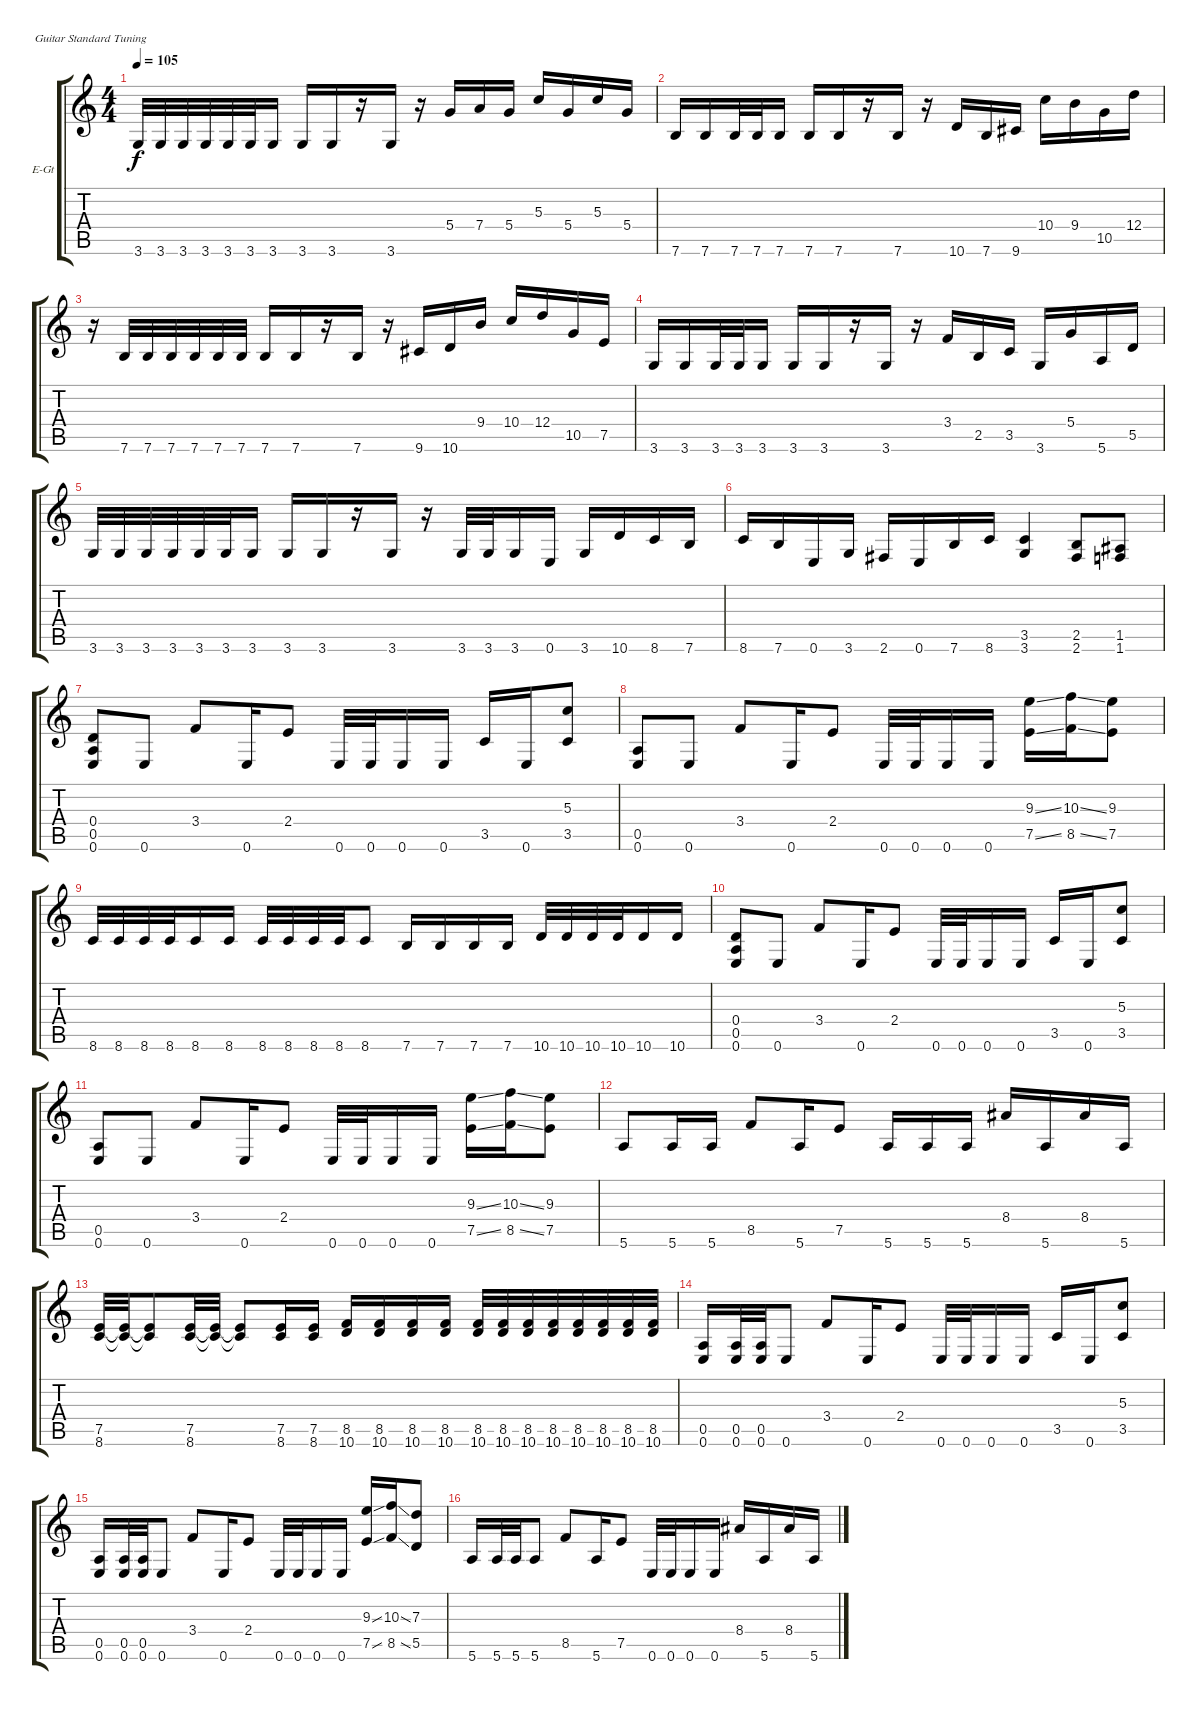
\defaultSystemsLayout 4
\bracketExtendMode groupsimilarinstruments
\firstSystemTrackNameOrientation horizontal
\otherSystemsTrackNameOrientation horizontal
\track ("Distortion" "E-Gt") {instrument distortionguitar}
\staff {score tabs}
\tuning (E4 B3 G3 D3 A2 E2)
\ts (4 4)
\tempo 105
\clef g2
\ks c
3.6.32{dy f} 3.6.32 3.6.32 3.6.32 3.6.32 3.6.32 3.6.16 3.6.16 3.6.16 r.16 3.6.16 r.16 5.4.16 7.4.16 5.4.16 5.3.16 5.4.16 5.3.16 5.4.16 |
7.6.16 7.6.16 7.6.32 7.6.32 7.6.16 7.6.16 7.6.16 r.16 7.6.16 r.16 10.6.16 7.6.16 9.6.16 10.4.16 9.4.16 10.5.16 12.4.16 |
\scale
0.385192 r.16 7.6.32 7.6.32 7.6.32 7.6.32 7.6.32 7.6.32 7.6.16 7.6.16 r.16 7.6.16 r.16 9.6.16 10.6.16 9.4.16 10.4.16 12.4.16 10.5.16 7.5.16 |
\scale
0.305035 3.6.16 3.6.16 3.6.32 3.6.32 3.6.16 3.6.16 3.6.16 r.16 3.6.16 r.16 3.4.16 2.5.16 3.5.16 3.6.16 5.4.16 5.6.16 5.5.16 |
3.6.32 3.6.32 3.6.32 3.6.32 3.6.32 3.6.32 3.6.16 3.6.16 3.6.16 r.16 3.6.16 r.16 3.6.32 3.6.32 3.6.16 0.6.16 3.6.16 10.6.16 8.6.16 7.6.16 |
8.6.16 7.6.16 0.6.16 3.6.16 2.6.16 0.6.16 7.6.16 8.6.16 (3.6 3.5).4 (2.6 2.5).8 (1.5 1.6).8 |
(0.6 0.5 0.4).8 0.6.8 3.4.8 0.6.16 2.4.8 0.6.32 0.6.32 0.6.16 0.6.16 3.5.16 0.6.16 (3.5 5.3).8 |
(0.6 0.5).8 0.6.8 3.4.8 0.6.16 2.4.8 0.6.32 0.6.32 0.6.16 0.6.16 (7.5{ss} 9.3{ss}).16 (8.5{ss} 10.3{ss}).16 (7.5 9.3).8 |
8.6.32 8.6.32 8.6.32 8.6.32 8.6.16 8.6.16 8.6.32 8.6.32 8.6.32 8.6.32 8.6.8 7.6.16 7.6.16 7.6.16 7.6.16 10.6.32 10.6.32 10.6.32 10.6.32 10.6.16 10.6.16 |
(0.6 0.5 0.4).8 0.6.8 3.4.8 0.6.16 2.4.8 0.6.32 0.6.32 0.6.16 0.6.16 3.5.16 0.6.16 (3.5 5.3).8 |
(0.6 0.5).8 0.6.8 3.4.8 0.6.16 2.4.8 0.6.32 0.6.32 0.6.16 0.6.16 (7.5{ss} 9.3{ss}).16 (8.5{ss} 10.3{ss}).16 (7.5 9.3).8 |
5.6.8 5.6.16 5.6.16 8.5.8 5.6.16 7.5.8 5.6.16 5.6.16 5.6.16 8.4.16 5.6.16 8.4.16 5.6.16 |
(7.5 8.6).32 (7.5{t} 8.6{t}).32 (7.5{t} 8.6{t}).8 (8.6 7.5).32 (8.6{t} 7.5{t}).32 (8.6{t} 7.5{t}).8 (8.6 7.5).16 (8.6 7.5).16 (8.5 10.6).16 (8.5 10.6).16 (8.5 10.6).16 (8.5 10.6).16 (8.5 10.6).32 (8.5 10.6).32 (8.5 10.6).32 (8.5 10.6).32 (8.5 10.6).32 (8.5 10.6).32 (8.5 10.6).32 (8.5 10.6).32 |
(0.5 0.6).16 (0.5 0.6).32 (0.5 0.6).32 0.6.8 3.4.8 0.6.16 2.4.8 0.6.32 0.6.32 0.6.16 0.6.16 3.5.16 0.6.16 (3.5 5.3).8 |
(0.5 0.6).16 (0.5 0.6).32 (0.5 0.6).32 0.6.8 3.4.8 0.6.16 2.4.8 0.6.32 0.6.32 0.6.16 0.6.16 (7.5{ss} 9.3{ss}).16 (8.5{ss} 10.3{ss}).16 (5.5 7.3).8 |
5.6.16 5.6.32 5.6.32 5.6.8 8.5.8 5.6.16 7.5.8 0.6.32 0.6.32 0.6.16 0.6.16 8.4.16 5.6.16 8.4.16 5.6.16
